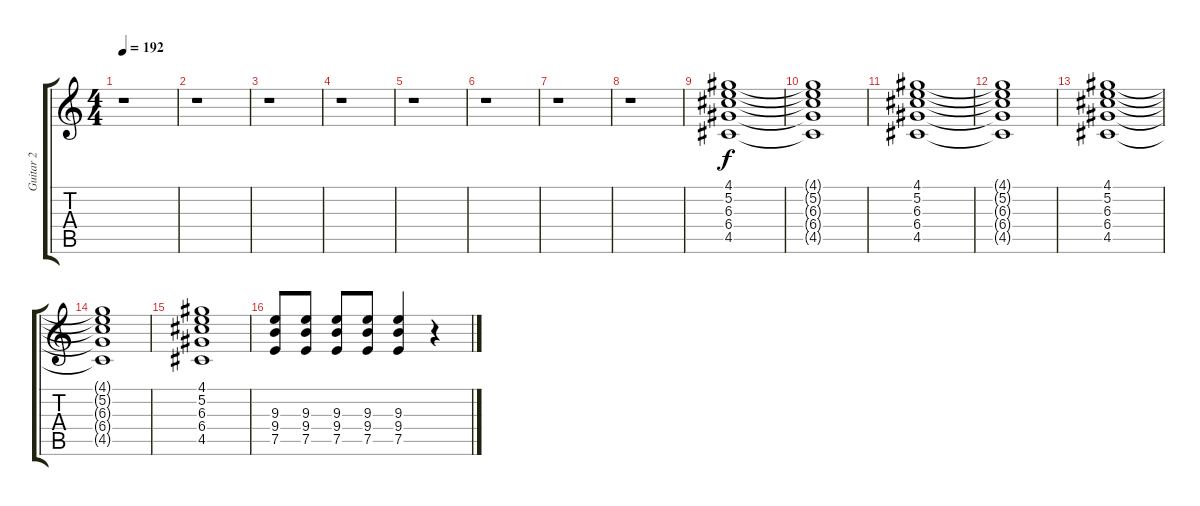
\track ("Guitar 2" "Guitar 2") {instrument distortionguitar}
\staff {score tabs}
\tuning (E4 B3 G3 D3 A2 E2) {hide}
\ts (4 4)
\tempo 192
\clef g2
\ks c
r.1{dy f} |
r.1 |
r.1 |
r.1 |
r.1 |
r.1 |
r.1 |
r.1 |
(4.1 5.2 6.3 6.4 4.5).1 |
(4.1{t} 5.2{t} 6.3{t} 6.4{t} 4.5{t}).1 |
(4.1 5.2 6.3 6.4 4.5).1 |
(4.1{t} 5.2{t} 6.3{t} 6.4{t} 4.5{t}).1 |
(4.1 5.2 6.3 6.4 4.5).1 |
(4.1{t} 5.2{t} 6.3{t} 6.4{t} 4.5{t}).1 |
(4.1 5.2 6.3 6.4 4.5).1 |
(9.3 9.4 7.5).8{volume 16 instrument distortionguitar} (9.3 9.4 7.5).8 (9.3 9.4 7.5).8 (9.3 9.4 7.5).8 (9.3 9.4 7.5).4 r.4
